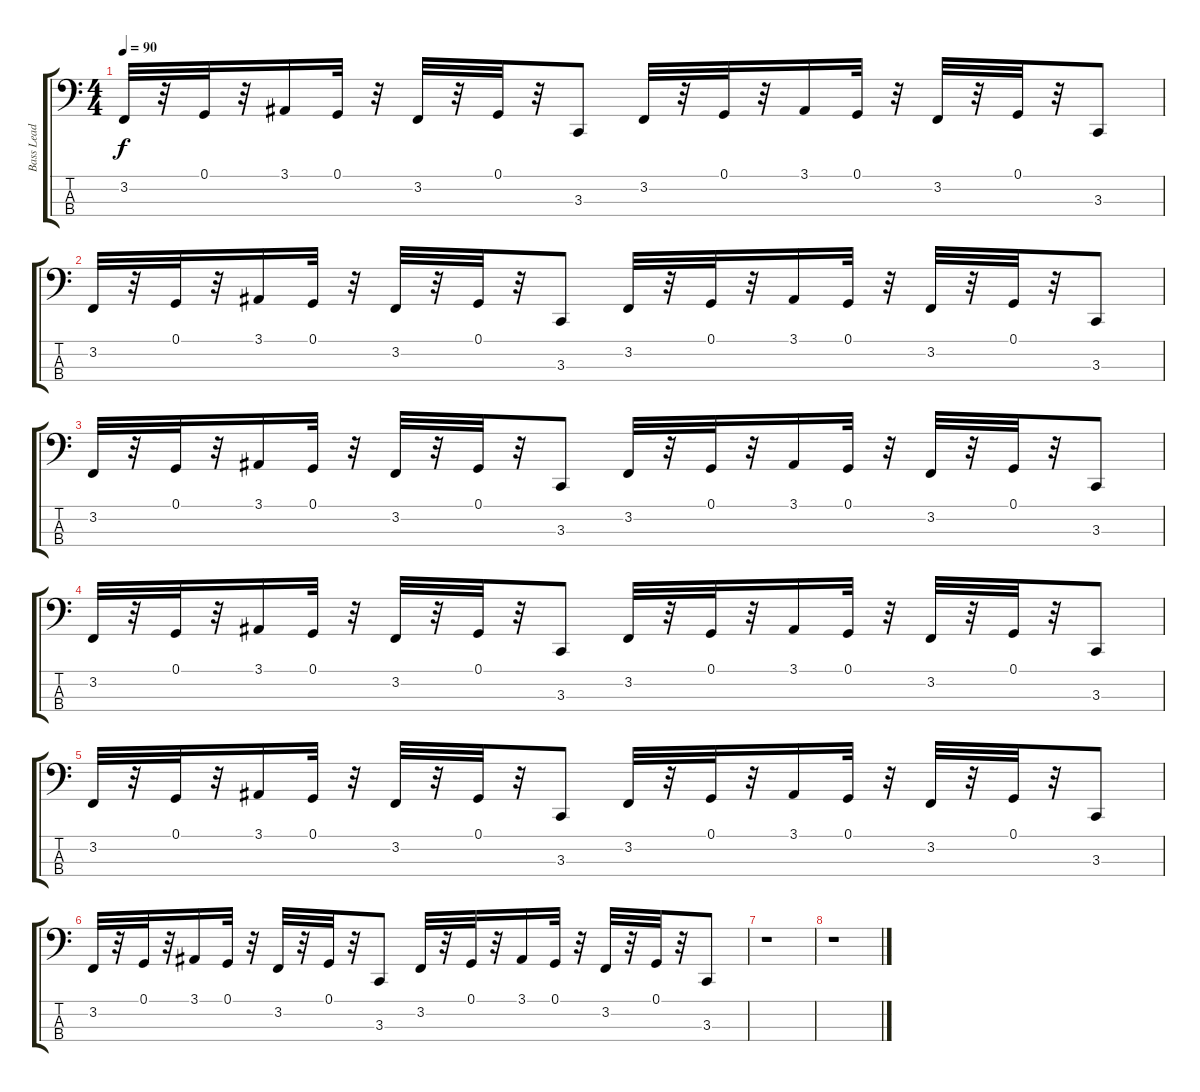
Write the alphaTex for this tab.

\track ("Bass Lead" "Bass Lead") {instrument lead8bassandlead}
\staff {score tabs}
\tuning (G2 D2 A1 E1) {hide}
\ts (4 4)
\tempo 90
\clef f4
\ks c
3.2.32{dy f} r.32 0.1.32 r.32 3.1.16 0.1.32 r.32 3.2.32 r.32 0.1.32 r.32 3.3.8 3.2.32 r.32 0.1.32 r.32 3.1.16 0.1.32 r.32 3.2.32 r.32 0.1.32 r.32 3.3.8 |
3.2.32 r.32 0.1.32 r.32 3.1.16 0.1.32 r.32 3.2.32 r.32 0.1.32 r.32 3.3.8 3.2.32 r.32 0.1.32 r.32 3.1.16 0.1.32 r.32 3.2.32 r.32 0.1.32 r.32 3.3.8 |
3.2.32 r.32 0.1.32 r.32 3.1.16 0.1.32 r.32 3.2.32 r.32 0.1.32 r.32 3.3.8 3.2.32 r.32 0.1.32 r.32 3.1.16 0.1.32 r.32 3.2.32 r.32 0.1.32 r.32 3.3.8 |
3.2.32 r.32 0.1.32 r.32 3.1.16 0.1.32 r.32 3.2.32 r.32 0.1.32 r.32 3.3.8 3.2.32 r.32 0.1.32 r.32 3.1.16 0.1.32 r.32 3.2.32 r.32 0.1.32 r.32 3.3.8 |
3.2.32 r.32 0.1.32 r.32 3.1.16 0.1.32 r.32 3.2.32 r.32 0.1.32 r.32 3.3.8 3.2.32 r.32 0.1.32 r.32 3.1.16 0.1.32 r.32 3.2.32 r.32 0.1.32 r.32 3.3.8 |
3.2.32 r.32 0.1.32 r.32 3.1.16 0.1.32 r.32 3.2.32 r.32 0.1.32 r.32 3.3.8 3.2.32 r.32 0.1.32 r.32 3.1.16 0.1.32 r.32 3.2.32 r.32 0.1.32 r.32 3.3.8 |
r.1 |
r.1
